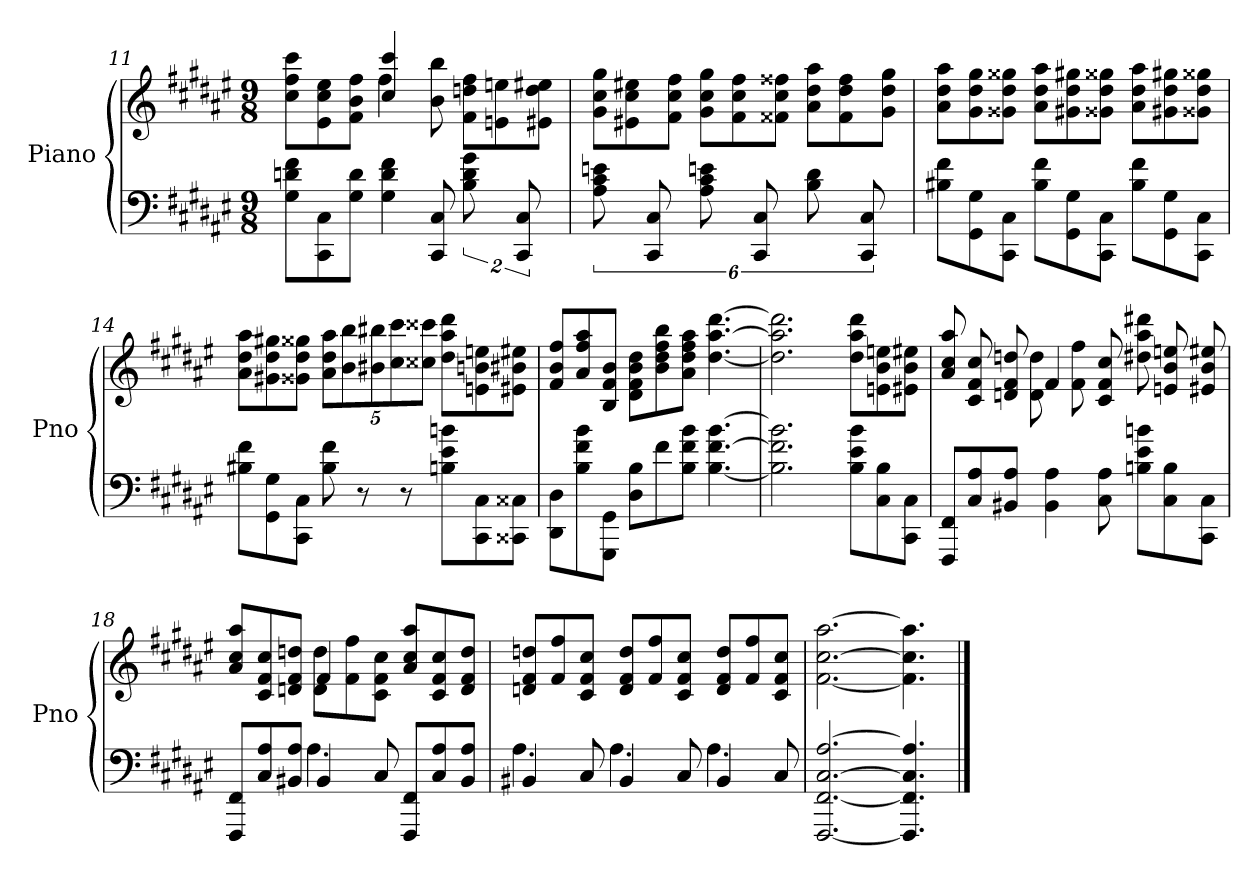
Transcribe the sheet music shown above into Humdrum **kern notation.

**kern	**kern
*part1	*part1
*staff2	*staff1
*I"Piano	*
*I'Pno	*
*clefF4	*clefG2
*k[f#c#g#d#a#e#]	*k[f#c#g#d#a#e#]
*F#:	*F#:
*M9/8	*M9/8
=11	=11
*	*^
8G# 8dn 8f#L	8cc# 8ff# 8ccc#L	4.ryy
8CC# 8C#	8e# 8cc# 8ee#	.
8G# 8dJ	8f# 8b 8ff#J	.
4G# 4d 4f#	4cc# 4ccc#	4ff#
8CC# 8C#	8b 8bb	2ryy
16%3B 16%3d 16%3g#	8f# 8ddn 8ff#L	.
.	8en 8een	.
16%3CC# 16%3C#	.	.
.	8e#X 8dd 8ee#XJ	.
*	*v	*v
=12	=12
16%3A# 16%3c# 16%3en	8g# 8cc# 8gg#L
.	8e#X 8cc# 8ee#X
16%3CC# 16%3C#	.
.	8f# 8cc# 8ff#J
16%3A# 16%3c# 16%3en	8g# 8cc# 8gg#L
.	8f# 8cc# 8ff#
16%3CC# 16%3C#	.
.	8f##X 8cc# 8ff##XJ
16%3B 16%3d#	8a# 8dd# 8aa#L
.	8f## 8dd# 8ff##
16%3CC# 16%3C#	.
.	8g# 8dd# 8gg#J
=13	=13
8B#X 8f#L	8a# 8dd# 8aa#L
8GG# 8G#	8g# 8dd# 8gg#
8CC# 8C#J	8g##X 8dd# 8gg##XJ
8B# 8f#L	8a# 8dd# 8aa#L
8GG# 8G#	8g#X 8dd# 8gg#X
8CC# 8C#J	8g##X 8dd# 8gg##XJ
8B# 8f#L	8a# 8dd# 8aa#L
8GG# 8G#	8g#X 8dd# 8gg#X
8CC# 8C#J	8g##X 8dd# 8gg##XJ
=14	=14
8B#X 8f#L	8a# 8dd# 8aa#L
8GG# 8G#	8g#X 8dd# 8gg#X
8CC# 8C#J	8g##X 8dd# 8gg##XJ
8B# 8f#	40%3a# 40%3dd# 40%3aa#L
.	40%3b 40%3bb
8r	.
.	40%3b#X 40%3bb#X
.	40%3cc# 40%3ccc#
8r	.
.	40%3cc##X 40%3ccc##XJ
8Bn 8e# 8bnL	8dd# 8aa# 8ddd#L
8CC# 8C#	8en 8bn 8een
8CC##X 8C##XJ	8e#X 8b#X 8ee#XJ
=15	=15
8DD# 8D#L	8f# 8b 8ff#L
8B 8f# 8b	8a# 8ff# 8aa#
8GGG# 8GG#J	8B 8f# 8bJ
8D# 8BL	8d# 8f# 8b 8dd#L
8f#	8b 8dd# 8ff# 8bb
8B 8f# 8bJ	8a# 8dd# 8ff# 8aa#J
[4.B [4.f# [4.b	[4.dd# [4.aa# [4.ddd#
=16	=16
2.B] 2.f#] 2.b]	2.dd#] 2.aa#] 2.ddd#]
8B 8e# 8bL	8dd# 8aa# 8ddd#L
8C# 8B	8en 8b 8een
8CC# 8C#J	8e#X 8b 8ee#XJ
=17	=17
*	*^
8FFF# 8FF#L	8a#/ 8cc#/ 8aa#/	4.ryy
8C# 8A#	8c# 8f# 8cc#	.
8BB#X 8A#J	8dn 8f# 8ddn	.
4BB# 4A#	4f#	8d 8dd
.	.	8f# 8ff#
8C# 8A#	8c# 8f# 8cc#	2ryy
8Bn 8e# 8bnL	8dd#X 8aa# 8ddd#X	.
8C# 8B	8en 8b 8een	.
8CC# 8C#J	8e#X 8b 8ee#X	.
=18	=18	=18
*^	*	*
8FFF# 8FF#L	4.ryy	8a#/ 8cc#/ 8aa#/L	4.ryy
8C# 8A#	.	8c# 8f# 8cc#	.
8BB#X 8A#J	.	8dn 8f# 8ddnJ	.
4BB#	4.A#	4f#	8d 8ddL
.	.	.	8f# 8ff#
8C#	.	8ryy	8c# 8f# 8cc#J
8FFF# 8FF#L	4.ryy	8a#/ 8cc#/ 8aa#/L	4.ryy
8C# 8A#	.	8c# 8f# 8cc#	.
8BB# 8A#J	.	8d 8f# 8ddJ	.
*	*	*v	*v
=19	=19	=19
4BB#X	4.A#	8dn 8f# 8ddnL
.	.	8f# 8ff#
8C#	.	8c# 8f# 8cc#J
4BB#	4.A#	8d 8f# 8ddL
.	.	8f# 8ff#
8C#	.	8c# 8f# 8cc#J
4BB#	4.A#	8d 8f# 8ddL
.	.	8f# 8ff#
8C#	.	8c# 8f# 8cc#J
*v	*v	*
=20	=20
[2.FFF# [2.FF# [2.C# [2.A#	[2.f# [2.cc# [2.aa#
4.FFF#] 4.FF#] 4.C#] 4.A#]	4.f#] 4.cc#] 4.aa#]
==	==
*-	*-
